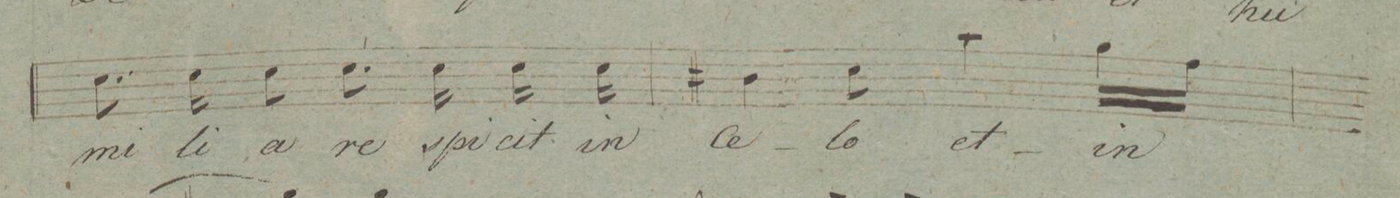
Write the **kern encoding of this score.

**kern	**text	**dynam
*I"Baſso.	*	*
*clefF4	*	*
*k[f#c#g#]	*	*
*M6/8	*	*
8.E\	-mi-	.
16E\	-li-	.
8E\	-a	.
8.E\	re-	.
16E\	-spi-	.
16E\	-cit	.
16E\	in	.
=25	=25	=25
4D#X\	Ce-	.
8E\	-lo	.
4c#\	et	.
16B\LL	in	.
16A\JJ	.	.
=26	=26	=26
*-	*-	*-
